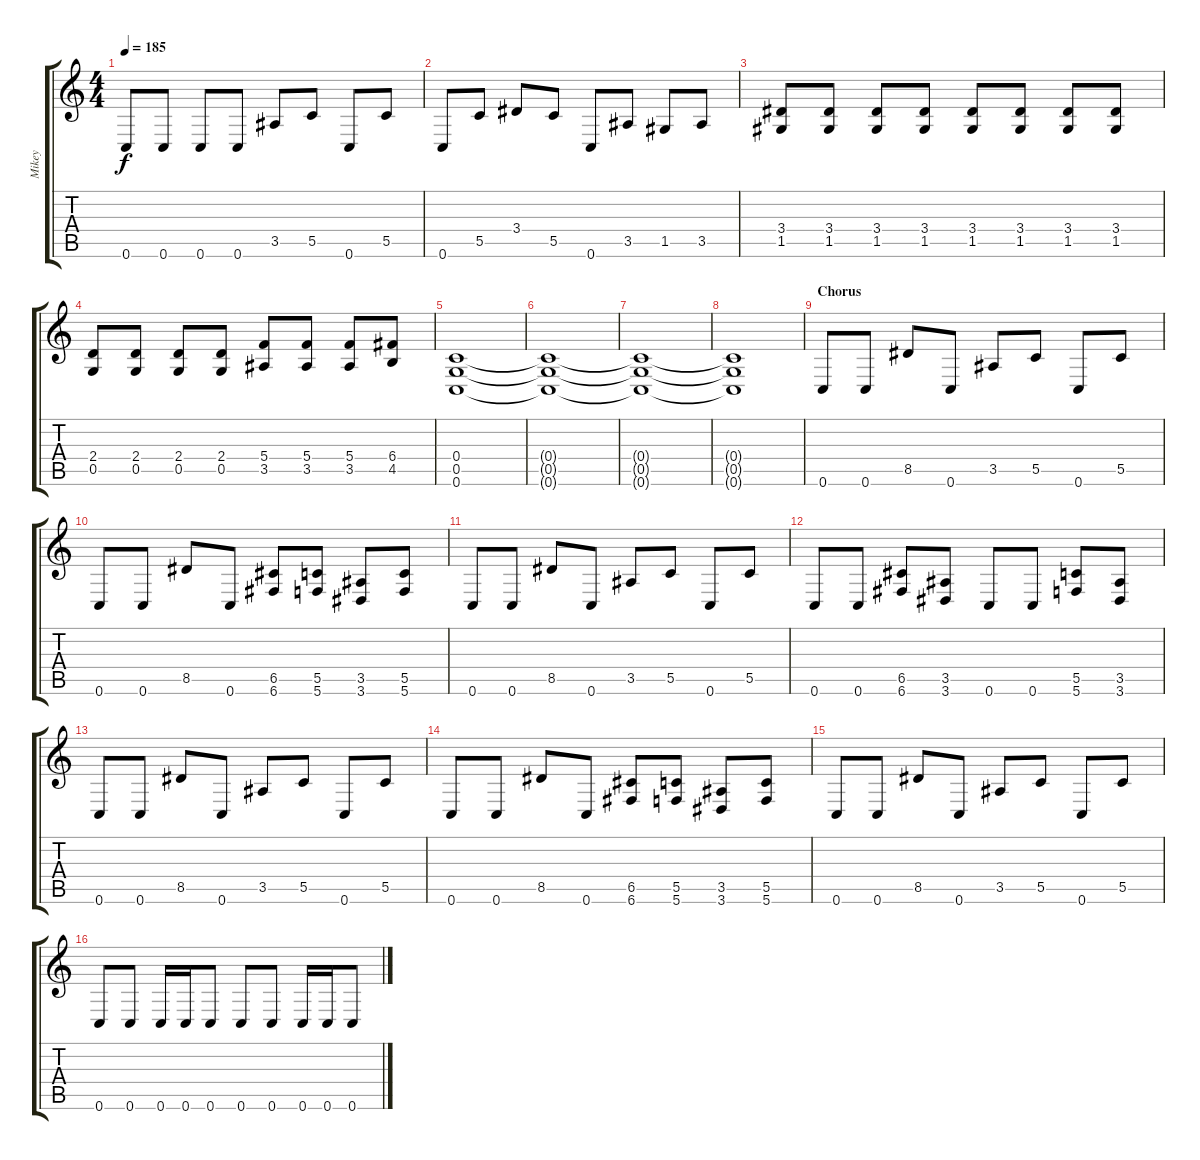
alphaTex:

\track ("Mikey" "Mikey") {instrument overdrivenguitar}
\staff {score tabs}
\tuning (D4 A3 F3 C3 G2 C2) {hide}
\ts (4 4)
\tempo 185
\clef g2
\ks c
0.6.8{dy f} 0.6.8 0.6.8 0.6.8 3.5.8 5.5.8 0.6.8 5.5.8 |
0.6.8 5.5.8 3.4.8 5.5.8 0.6.8 3.5.8 1.5.8 3.5.8 |
(3.4 1.5).8 (3.4 1.5).8 (3.4 1.5).8 (3.4 1.5).8 (3.4 1.5).8 (3.4 1.5).8 (3.4 1.5).8 (3.4 1.5).8 |
(2.4 0.5).8 (2.4 0.5).8 (2.4 0.5).8 (2.4 0.5).8 (5.4 3.5).8 (5.4 3.5).8 (5.4 3.5).8 (6.4 4.5).8 |
(0.4 0.5 0.6).1 |
(0.4{t} 0.5{t} 0.6{t}).1 |
(0.4{t} 0.5{t} 0.6{t}).1 |
(0.4{t} 0.5{t} 0.6{t}).1 |
\section ("" "Chorus")
0.6.8 0.6.8 8.5.8 0.6.8 3.5.8 5.5.8 0.6.8 5.5.8 |
0.6.8 0.6.8 8.5.8 0.6.8 (6.5 6.6).8 (5.5 5.6).8 (3.5 3.6).8 (5.5 5.6).8 |
0.6.8 0.6.8 8.5.8 0.6.8 3.5.8 5.5.8 0.6.8 5.5.8 |
0.6.8 0.6.8 (6.5 6.6).8 (3.5 3.6).8 0.6.8 0.6.8 (5.5 5.6).8 (3.5 3.6).8 |
0.6.8 0.6.8 8.5.8 0.6.8 3.5.8 5.5.8 0.6.8 5.5.8 |
0.6.8 0.6.8 8.5.8 0.6.8 (6.5 6.6).8 (5.5 5.6).8 (3.5 3.6).8 (5.5 5.6).8 |
0.6.8 0.6.8 8.5.8 0.6.8 3.5.8 5.5.8 0.6.8 5.5.8 |
0.6.8 0.6.8 0.6.16 0.6.16 0.6.8 0.6.8 0.6.8 0.6.16 0.6.16 0.6.8
